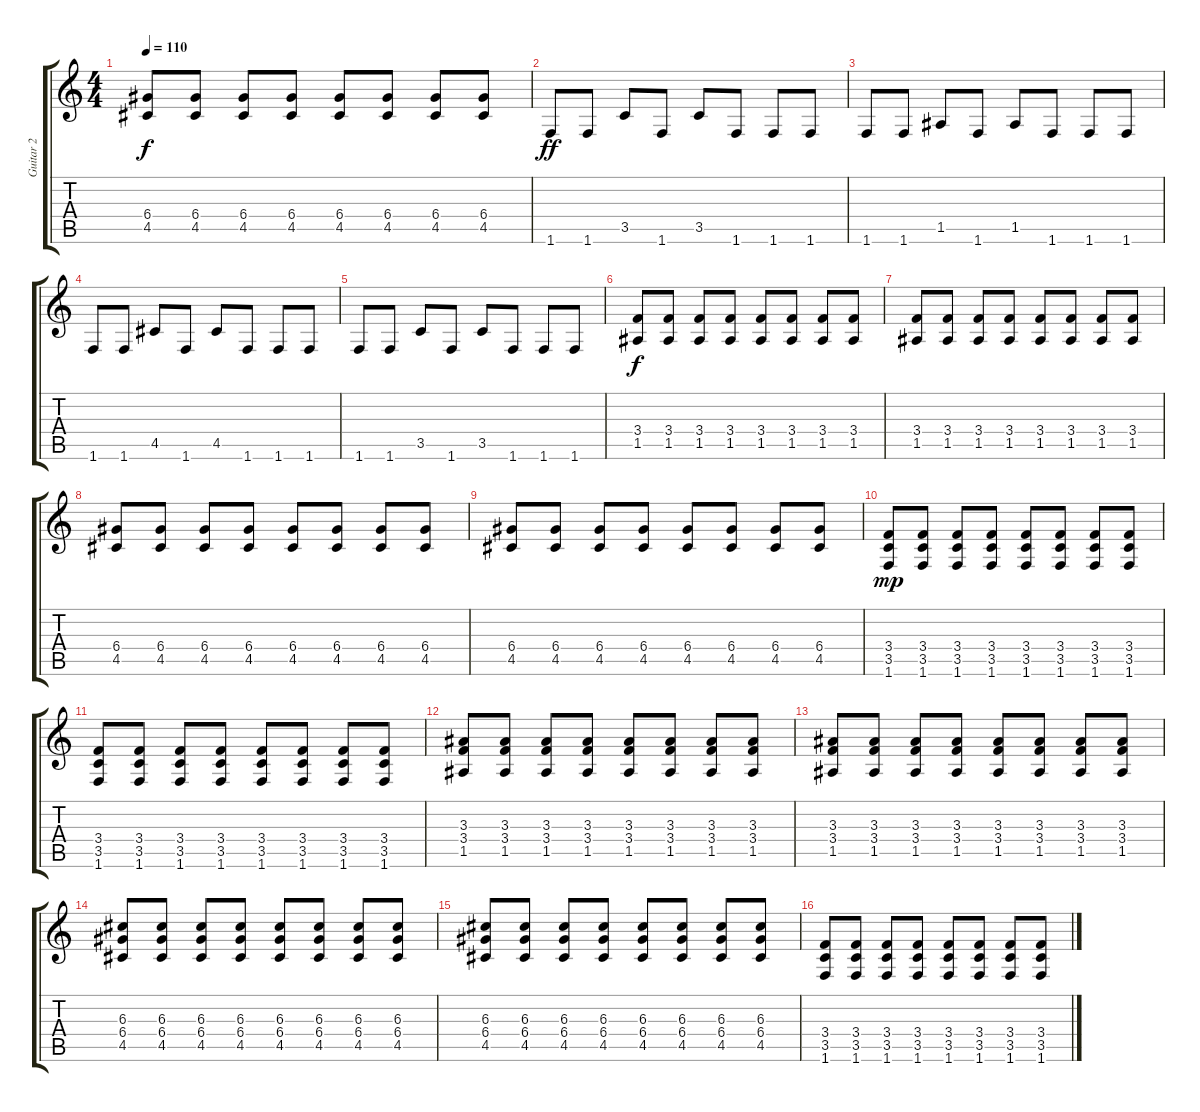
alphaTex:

\track ("Guitar 2" "Guitar 2") {instrument overdrivenguitar}
\staff {score tabs}
\tuning (E4 B3 G3 D3 A2 E2) {hide}
\ts (4 4)
\tempo 110
\clef g2
\ks c
(6.4 4.5).8{dy f} (6.4 4.5).8 (6.4 4.5).8 (6.4 4.5).8 (6.4 4.5).8 (6.4 4.5).8 (6.4 4.5).8 (6.4 4.5).8 |
1.6.8{dy ff} 1.6.8 3.5.8 1.6.8 3.5.8 1.6.8 1.6.8 1.6.8 |
1.6.8 1.6.8 1.5.8 1.6.8 1.5.8 1.6.8 1.6.8 1.6.8 |
1.6.8 1.6.8 4.5.8 1.6.8 4.5.8 1.6.8 1.6.8 1.6.8 |
1.6.8 1.6.8 3.5.8 1.6.8 3.5.8 1.6.8 1.6.8 1.6.8 |
(3.4 1.5).8{dy f} (3.4 1.5).8 (3.4 1.5).8 (3.4 1.5).8 (3.4 1.5).8 (3.4 1.5).8 (3.4 1.5).8 (3.4 1.5).8 |
(3.4 1.5).8 (3.4 1.5).8 (3.4 1.5).8 (3.4 1.5).8 (3.4 1.5).8 (3.4 1.5).8 (3.4 1.5).8 (3.4 1.5).8 |
(6.4 4.5).8 (6.4 4.5).8 (6.4 4.5).8 (6.4 4.5).8 (6.4 4.5).8 (6.4 4.5).8 (6.4 4.5).8 (6.4 4.5).8 |
(6.4 4.5).8 (6.4 4.5).8 (6.4 4.5).8 (6.4 4.5).8 (6.4 4.5).8 (6.4 4.5).8 (6.4 4.5).8 (6.4 4.5).8 |
(3.4 3.5 1.6).8{dy mp} (3.4 3.5 1.6).8 (3.4 3.5 1.6).8 (3.4 3.5 1.6).8 (3.4 3.5 1.6).8 (3.4 3.5 1.6).8 (3.4 3.5 1.6).8 (3.4 3.5 1.6).8 |
(3.4 3.5 1.6).8 (3.4 3.5 1.6).8 (3.4 3.5 1.6).8 (3.4 3.5 1.6).8 (3.4 3.5 1.6).8 (3.4 3.5 1.6).8 (3.4 3.5 1.6).8 (3.4 3.5 1.6).8 |
(3.3 3.4 1.5).8 (3.3 3.4 1.5).8 (3.3 3.4 1.5).8 (3.3 3.4 1.5).8 (3.3 3.4 1.5).8 (3.3 3.4 1.5).8 (3.3 3.4 1.5).8 (3.3 3.4 1.5).8 |
(3.3 3.4 1.5).8 (3.3 3.4 1.5).8 (3.3 3.4 1.5).8 (3.3 3.4 1.5).8 (3.3 3.4 1.5).8 (3.3 3.4 1.5).8 (3.3 3.4 1.5).8 (3.3 3.4 1.5).8 |
(6.3 6.4 4.5).8 (6.3 6.4 4.5).8 (6.3 6.4 4.5).8 (6.3 6.4 4.5).8 (6.3 6.4 4.5).8 (6.3 6.4 4.5).8 (6.3 6.4 4.5).8 (6.3 6.4 4.5).8 |
(6.3 6.4 4.5).8 (6.3 6.4 4.5).8 (6.3 6.4 4.5).8 (6.3 6.4 4.5).8 (6.3 6.4 4.5).8 (6.3 6.4 4.5).8 (6.3 6.4 4.5).8 (6.3 6.4 4.5).8 |
(3.4 3.5 1.6).8 (3.4 3.5 1.6).8 (3.4 3.5 1.6).8 (3.4 3.5 1.6).8 (3.4 3.5 1.6).8 (3.4 3.5 1.6).8 (3.4 3.5 1.6).8 (3.4 3.5 1.6).8
